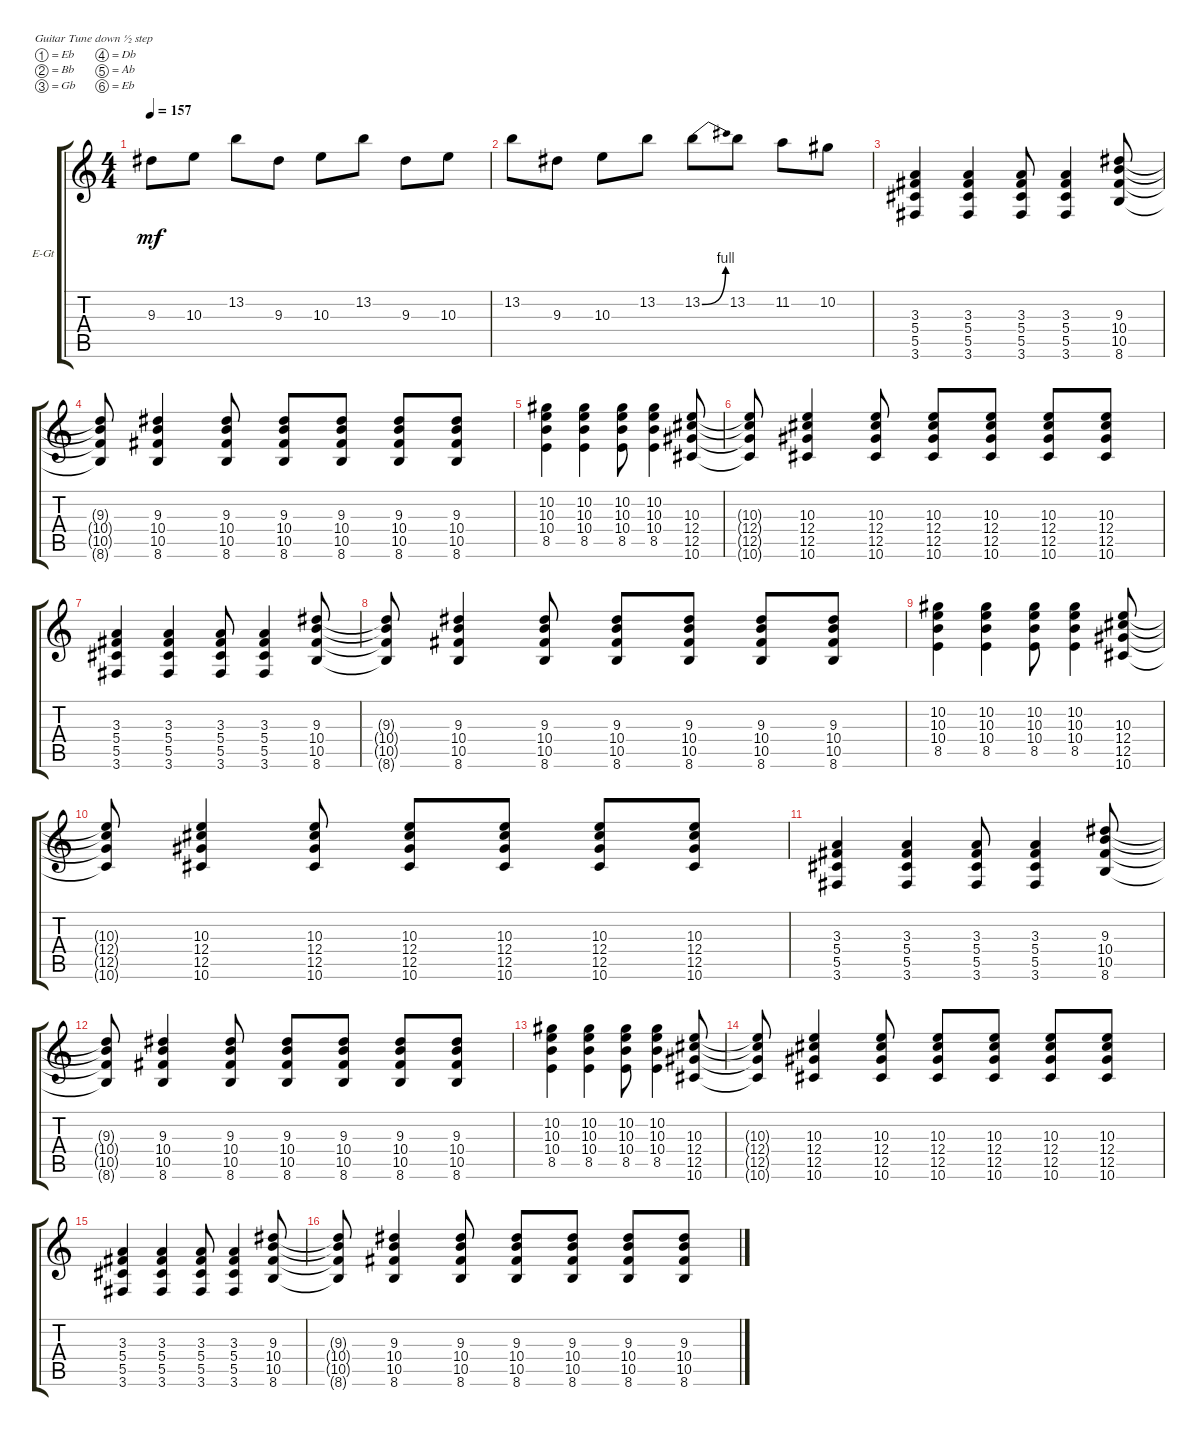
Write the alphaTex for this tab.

\defaultSystemsLayout 4
\bracketExtendMode groupsimilarinstruments
\firstSystemTrackNameOrientation horizontal
\otherSystemsTrackNameOrientation horizontal
\track ("Electric Guitar" "E-Gt") {instrument electricguitarclean}
\staff {score tabs}
\tuning (Eb4 Bb3 Gb3 Db3 Ab2 Eb2)
\ts (4 4)
\tempo 157
\clef g2
\ks c
9.3.8{dy mf} 10.3.8 13.2.8 9.3.8 10.3.8 13.2.8 9.3.8 10.3.8 |
13.2.8 9.3.8 10.3.8 13.2.8 13.2{be (bend 0 0 21.599999999999998 4)}.8 13.2.8 11.2.8 10.2.8 |
(5.4 3.3 5.5 3.6).4 (5.4 3.3 5.5 3.6).4 (5.4 3.3 5.5 3.6).8 (5.4 5.5 3.6 3.3).4 (10.4 9.3 8.6 10.5).8 |
(10.4{t} 9.3{t} 8.6{t} 10.5{t}).8 (10.4 9.3 8.6 10.5).4 (10.4 9.3 8.6 10.5).8 (10.4 9.3 8.6 10.5).8 (10.4 9.3 8.6 10.5).8 (10.4 9.3 8.6 10.5).8 (10.4 9.3 8.6 10.5).8 |
(10.4 10.3 10.2 8.5).4 (10.4 10.3 10.2 8.5).4 (10.4 10.3 10.2 8.5).8 (10.4 10.3 10.2 8.5).4 (12.4 10.3 10.6 12.5).8 |
(12.4{t} 10.3{t} 10.6{t} 12.5{t}).8 (12.4 10.3 10.6 12.5).4 (12.4 10.3 10.6 12.5).8 (12.4 10.3 10.6 12.5).8 (12.4 10.3 10.6 12.5).8 (12.4 10.3 10.6 12.5).8 (12.4 10.3 10.6 12.5).8 |
(5.4 3.3 5.5 3.6).4 (5.4 3.3 5.5 3.6).4 (5.4 3.3 5.5 3.6).8 (5.4 5.5 3.6 3.3).4 (10.4 9.3 8.6 10.5).8 |
(10.4{t} 9.3{t} 8.6{t} 10.5{t}).8 (10.4 9.3 8.6 10.5).4 (10.4 9.3 8.6 10.5).8 (10.4 9.3 8.6 10.5).8 (10.4 9.3 8.6 10.5).8 (10.4 9.3 8.6 10.5).8 (10.4 9.3 8.6 10.5).8 |
(10.4 10.3 10.2 8.5).4 (10.4 10.3 10.2 8.5).4 (10.4 10.3 10.2 8.5).8 (10.4 10.3 10.2 8.5).4 (12.4 10.3 10.6 12.5).8 |
(12.4{t} 10.3{t} 10.6{t} 12.5{t}).8 (12.4 10.3 10.6 12.5).4 (12.4 10.3 10.6 12.5).8 (12.4 10.3 10.6 12.5).8 (12.4 10.3 10.6 12.5).8 (12.4 10.3 10.6 12.5).8 (12.4 10.3 10.6 12.5).8 |
(5.4 3.3 5.5 3.6).4 (5.4 3.3 5.5 3.6).4 (5.4 3.3 5.5 3.6).8 (5.4 5.5 3.6 3.3).4 (10.4 9.3 8.6 10.5).8 |
(10.4{t} 9.3{t} 8.6{t} 10.5{t}).8 (10.4 9.3 8.6 10.5).4 (10.4 9.3 8.6 10.5).8 (10.4 9.3 8.6 10.5).8 (10.4 9.3 8.6 10.5).8 (10.4 9.3 8.6 10.5).8 (10.4 9.3 8.6 10.5).8 |
(10.4 10.3 10.2 8.5).4 (10.4 10.3 10.2 8.5).4 (10.4 10.3 10.2 8.5).8 (10.4 10.3 10.2 8.5).4 (12.4 10.3 10.6 12.5).8 |
(12.4{t} 10.3{t} 10.6{t} 12.5{t}).8 (12.4 10.3 10.6 12.5).4 (12.4 10.3 10.6 12.5).8 (12.4 10.3 10.6 12.5).8 (12.4 10.3 10.6 12.5).8 (12.4 10.3 10.6 12.5).8 (12.4 10.3 10.6 12.5).8 |
(5.4 3.3 5.5 3.6).4 (5.4 3.3 5.5 3.6).4 (5.4 3.3 5.5 3.6).8 (5.4 5.5 3.6 3.3).4 (10.4 9.3 8.6 10.5).8 |
(10.4{t} 9.3{t} 8.6{t} 10.5{t}).8 (10.4 9.3 8.6 10.5).4 (10.4 9.3 8.6 10.5).8 (10.4 9.3 8.6 10.5).8 (10.4 9.3 8.6 10.5).8 (10.4 9.3 8.6 10.5).8 (10.4 9.3 8.6 10.5).8
